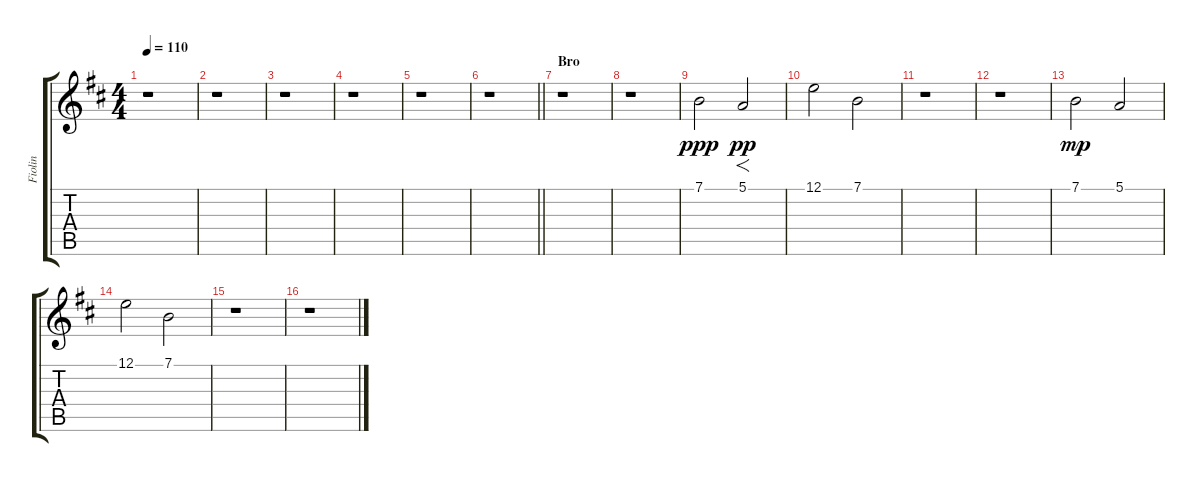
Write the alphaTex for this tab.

\track ("Fiolin" "Fiolin") {instrument violin}
\staff {score tabs}
\tuning (E4 B3 G3 D3 A2 E2) {hide}
\ts (4 4)
\tempo 110
\clef g2
\ks d
r.1{dy ppp} |
r.1 |
r.1 |
r.1 |
r.1 |
\barLineRight lightlight
r.1 |
\section ("" "Bro")
r.1 |
r.1 |
7.1.2 5.1.2{f dy pp} |
12.1.2 7.1.2 |
r.1 |
r.1 |
7.1.2{dy mp} 5.1.2 |
12.1.2 7.1.2 |
r.1 |
r.1
